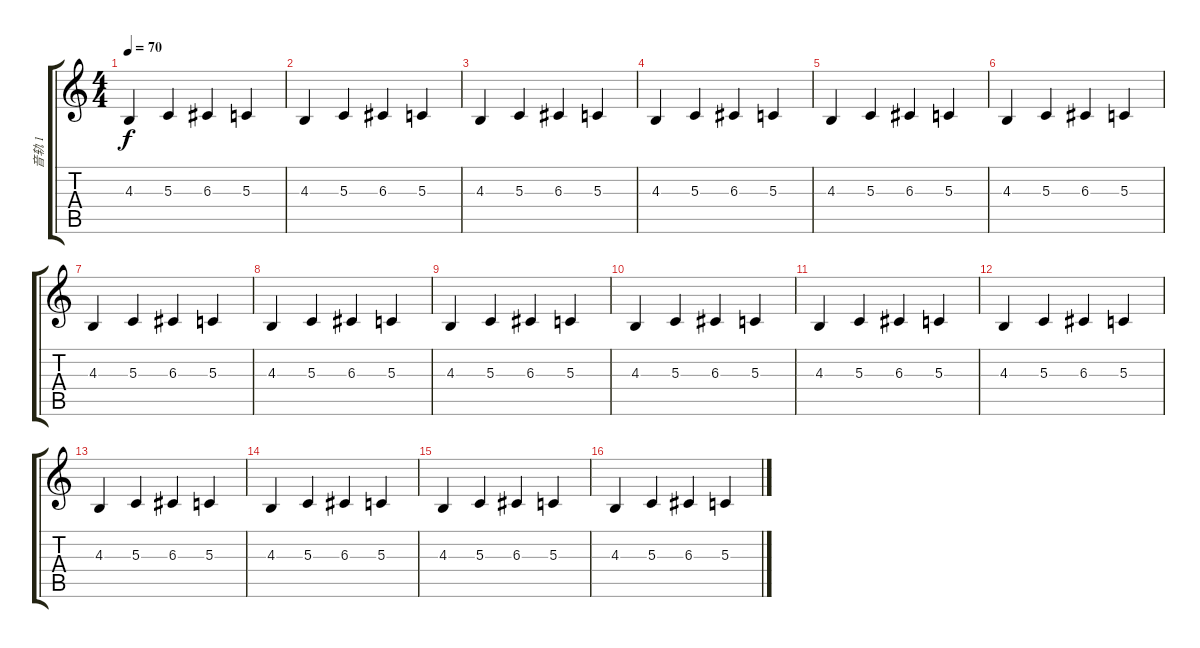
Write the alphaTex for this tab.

\track ("音轨 1" "音轨 1") {instrument stringensemble1}
\staff {score tabs}
\tuning (E4 B3 G3 D3 A2 E2) {hide}
\ts (4 4)
\tempo 70
\clef g2
\ks c
4.3.4{dy f} 5.3.4 6.3.4 5.3.4 |
4.3.4 5.3.4 6.3.4 5.3.4 |
4.3.4 5.3.4 6.3.4 5.3.4 |
4.3.4 5.3.4 6.3.4 5.3.4 |
4.3.4 5.3.4 6.3.4 5.3.4 |
4.3.4 5.3.4 6.3.4 5.3.4 |
4.3.4 5.3.4 6.3.4 5.3.4 |
4.3.4 5.3.4 6.3.4 5.3.4 |
4.3.4 5.3.4 6.3.4 5.3.4 |
4.3.4 5.3.4 6.3.4 5.3.4 |
4.3.4 5.3.4 6.3.4 5.3.4 |
4.3.4 5.3.4 6.3.4 5.3.4 |
4.3.4 5.3.4 6.3.4 5.3.4 |
4.3.4 5.3.4 6.3.4 5.3.4 |
4.3.4 5.3.4 6.3.4 5.3.4 |
4.3.4 5.3.4 6.3.4 5.3.4
